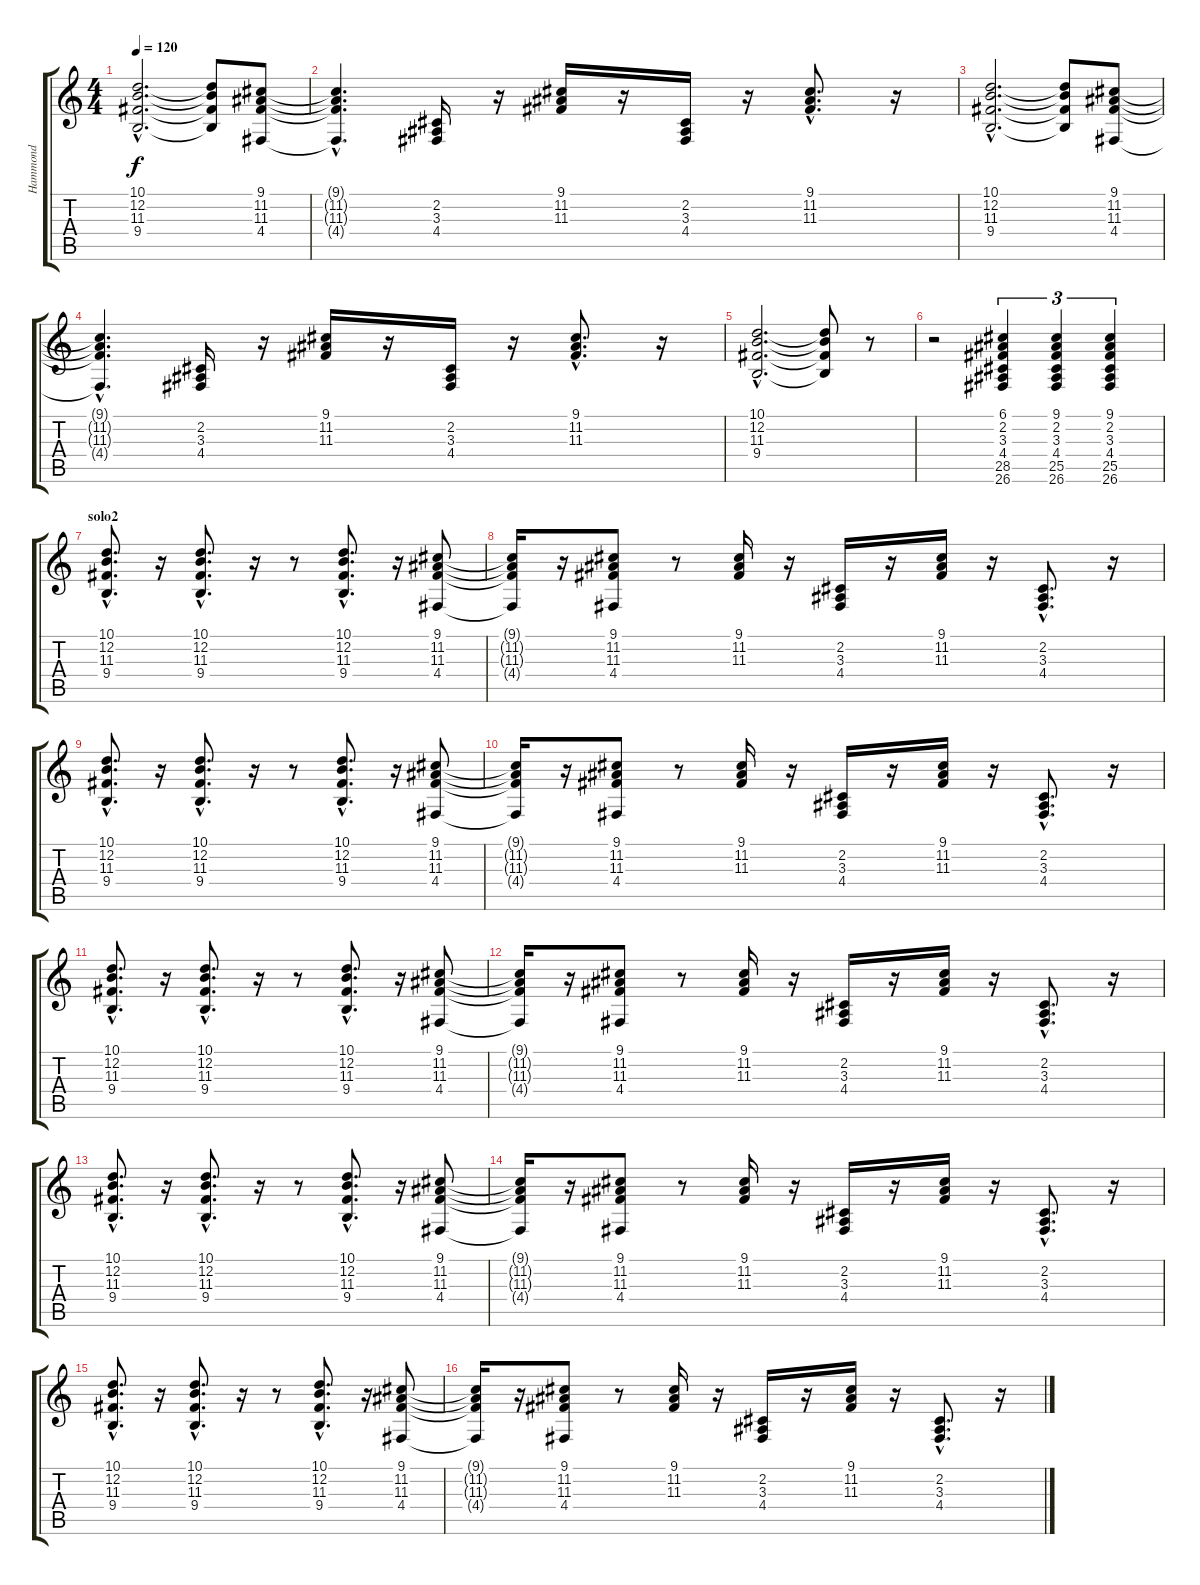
\track ("Hammond" "Hammond") {instrument drawbarorgan}
\staff {score tabs}
\tuning (E4 B3 G3 D3 A2 E2) {hide}
\ts (4 4)
\tempo 120
\clef g2
\ks c
(10.1{hac} 12.2{hac} 11.3{hac} 9.4{hac}).2{d dy f} (10.1{t} 12.2{t} 11.3{t} 9.4{t}).8 (9.1 11.2 11.3 4.4).8 |
(9.1{hac t} 11.2{hac t} 11.3{hac t} 4.4{hac t}).4{d} (2.2 3.3 4.4).16 r.16 (9.1 11.2 11.3).16 r.16 (2.2 3.3 4.4).16 r.16 (9.1{hac} 11.2{hac} 11.3{hac}).8{d} r.16 |
(10.1{hac} 12.2{hac} 11.3{hac} 9.4{hac}).2{d} (10.1{t} 12.2{t} 11.3{t} 9.4{t}).8 (9.1 11.2 11.3 4.4).8 |
(9.1{hac t} 11.2{hac t} 11.3{hac t} 4.4{hac t}).4{d} (2.2 3.3 4.4).16 r.16 (9.1 11.2 11.3).16 r.16 (2.2 3.3 4.4).16 r.16 (9.1{hac} 11.2{hac} 11.3{hac}).8{d} r.16 |
(10.1{hac} 12.2{hac} 11.3{hac} 9.4{hac}).2{d} (10.1{t} 12.2{t} 11.3{t} 9.4{t}).8 r.8 |
r.2 (6.1 2.2 3.3 4.4 28.5 26.6).4{tu (3 2)} (9.1 2.2 3.3 4.4 25.5 26.6).4{tu (3 2)} (9.1 2.2 3.3 4.4 25.5 26.6).4{tu (3 2)} |
\section ("" "solo2")
(10.1{hac} 12.2{hac} 11.3{hac} 9.4{hac}).8{d} r.16 (10.1{hac} 12.2{hac} 11.3{hac} 9.4{hac}).8{d} r.16 r.8 (10.1{hac} 12.2{hac} 11.3{hac} 9.4{hac}).8{d} r.16 (9.1 11.2 11.3 4.4).8 |
(9.1{t} 11.2{t} 11.3{t} 4.4{t}).16 r.16 (9.1 11.2 11.3 4.4).8 r.8 (9.1 11.2 11.3).16 r.16 (2.2 3.3 4.4).16 r.16 (9.1 11.2 11.3).16 r.16 (2.2{hac} 3.3{hac} 4.4{hac}).8{d} r.16 |
(10.1{hac} 12.2{hac} 11.3{hac} 9.4{hac}).8{d} r.16 (10.1{hac} 12.2{hac} 11.3{hac} 9.4{hac}).8{d} r.16 r.8 (10.1{hac} 12.2{hac} 11.3{hac} 9.4{hac}).8{d} r.16 (9.1 11.2 11.3 4.4).8 |
(9.1{t} 11.2{t} 11.3{t} 4.4{t}).16 r.16 (9.1 11.2 11.3 4.4).8 r.8 (9.1 11.2 11.3).16 r.16 (2.2 3.3 4.4).16 r.16 (9.1 11.2 11.3).16 r.16 (2.2{hac} 3.3{hac} 4.4{hac}).8{d} r.16 |
(10.1{hac} 12.2{hac} 11.3{hac} 9.4{hac}).8{d} r.16 (10.1{hac} 12.2{hac} 11.3{hac} 9.4{hac}).8{d} r.16 r.8 (10.1{hac} 12.2{hac} 11.3{hac} 9.4{hac}).8{d} r.16 (9.1 11.2 11.3 4.4).8 |
(9.1{t} 11.2{t} 11.3{t} 4.4{t}).16 r.16 (9.1 11.2 11.3 4.4).8 r.8 (9.1 11.2 11.3).16 r.16 (2.2 3.3 4.4).16 r.16 (9.1 11.2 11.3).16 r.16 (2.2{hac} 3.3{hac} 4.4{hac}).8{d} r.16 |
(10.1{hac} 12.2{hac} 11.3{hac} 9.4{hac}).8{d} r.16 (10.1{hac} 12.2{hac} 11.3{hac} 9.4{hac}).8{d} r.16 r.8 (10.1{hac} 12.2{hac} 11.3{hac} 9.4{hac}).8{d} r.16 (9.1 11.2 11.3 4.4).8 |
(9.1{t} 11.2{t} 11.3{t} 4.4{t}).16 r.16 (9.1 11.2 11.3 4.4).8 r.8 (9.1 11.2 11.3).16 r.16 (2.2 3.3 4.4).16 r.16 (9.1 11.2 11.3).16 r.16 (2.2{hac} 3.3{hac} 4.4{hac}).8{d} r.16 |
(10.1{hac} 12.2{hac} 11.3{hac} 9.4{hac}).8{d} r.16 (10.1{hac} 12.2{hac} 11.3{hac} 9.4{hac}).8{d} r.16 r.8 (10.1{hac} 12.2{hac} 11.3{hac} 9.4{hac}).8{d} r.16 (9.1 11.2 11.3 4.4).8 |
(9.1{t} 11.2{t} 11.3{t} 4.4{t}).16 r.16 (9.1 11.2 11.3 4.4).8 r.8 (9.1 11.2 11.3).16 r.16 (2.2 3.3 4.4).16 r.16 (9.1 11.2 11.3).16 r.16 (2.2{hac} 3.3{hac} 4.4{hac}).8{d} r.16
